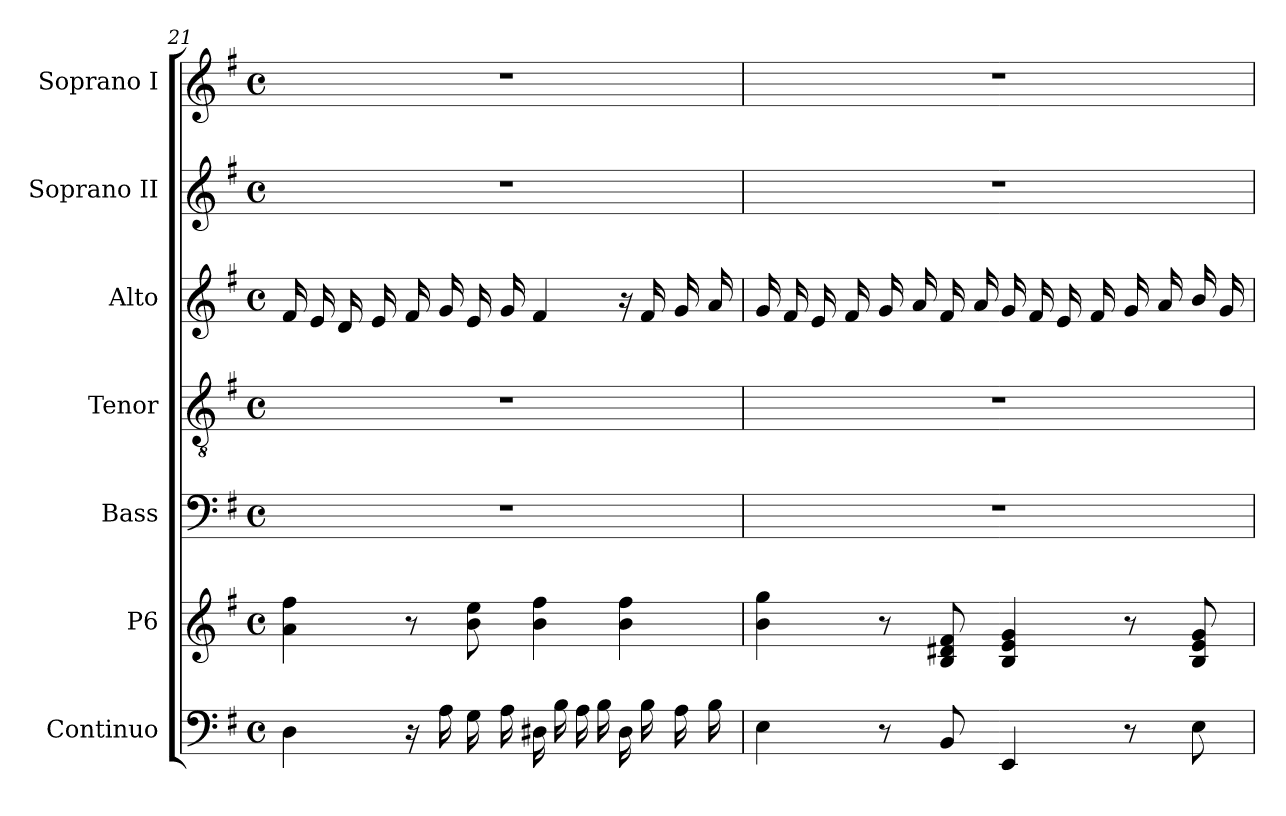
**kern	**kern	**kern	**kern	**kern	**kern	**kern
*part7	*part6	*part5	*part4	*part3	*part2	*part1
*staff7	*staff6	*staff5	*staff4	*staff3	*staff2	*staff1
*I"Continuo	*I"P6	*I"Bass	*I"Tenor	*I"Alto	*I"Soprano II	*I"Soprano I
*	*	*I'B.	*I'T.	*I'A.	*I'S.	*I'S.
!!LO:LB:g=z
*clefF4	*clefG2	*clefF4	*clefGv2	*clefG2	*clefG2	*clefG2
*	*	*	*ITrd7c12	*	*	*
*k[f#]	*k[f#]	*k[f#]	*k[f#]	*k[f#]	*k[f#]	*k[f#]
*G:	*G:	*G:	*G:	*G:	*G:	*G:
*M4/4	*M4/4	*M4/4	*M4/4	*M4/4	*M4/4	*M4/4
*met(c)	*met(c)	*met(c)	*met(c)	*met(c)	*met(c)	*met(c)
=21	=21	=21	=21	=21	=21	=21
4Di\	4ai\ 4ff#i	1r	1r	16f#i/	1r	1r
.	.	.	.	16ei/	.	.
.	.	.	.	16di/	.	.
.	.	.	.	16ei/	.	.
16r	8r	.	.	16f#i/	.	.
16Ai\	.	.	.	16gi/	.	.
16Gi\	8bi\ 8eei	.	.	16ei/	.	.
16Ai\	.	.	.	16gi/	.	.
16D#Xi\	4bi\ 4ff#i	.	.	4f#i/	.	.
16Bi\	.	.	.	.	.	.
16Ai\	.	.	.	.	.	.
16Bi\	.	.	.	.	.	.
16D#i\	4bi\ 4ff#i	.	.	16r	.	.
16Bi\	.	.	.	16f#i/	.	.
16Ai\	.	.	.	16gi/	.	.
16Bi\	.	.	.	16ai/	.	.
=22	=22	=22	=22	=22	=22	=22
4Ei\	4bi\ 4ggi	1r	1r	16gi/	1r	1r
.	.	.	.	16f#i/	.	.
.	.	.	.	16ei/	.	.
.	.	.	.	16f#i/	.	.
8r	8r	.	.	16gi/	.	.
.	.	.	.	16ai/	.	.
8BBi/	8Bi/ 8d#Xi 8f#i	.	.	16f#i/	.	.
.	.	.	.	16ai/	.	.
4EEi/	4Bi/ 4ei 4gi	.	.	16gi/	.	.
.	.	.	.	16f#i/	.	.
.	.	.	.	16ei/	.	.
.	.	.	.	16f#i/	.	.
8r	8r	.	.	16gi/	.	.
.	.	.	.	16ai/	.	.
8Ei\	8Bi/ 8ei 8gi	.	.	16bi/	.	.
.	.	.	.	16gi/	.	.
=	=	=	=	=	=	=
*-	*-	*-	*-	*-	*-	*-
